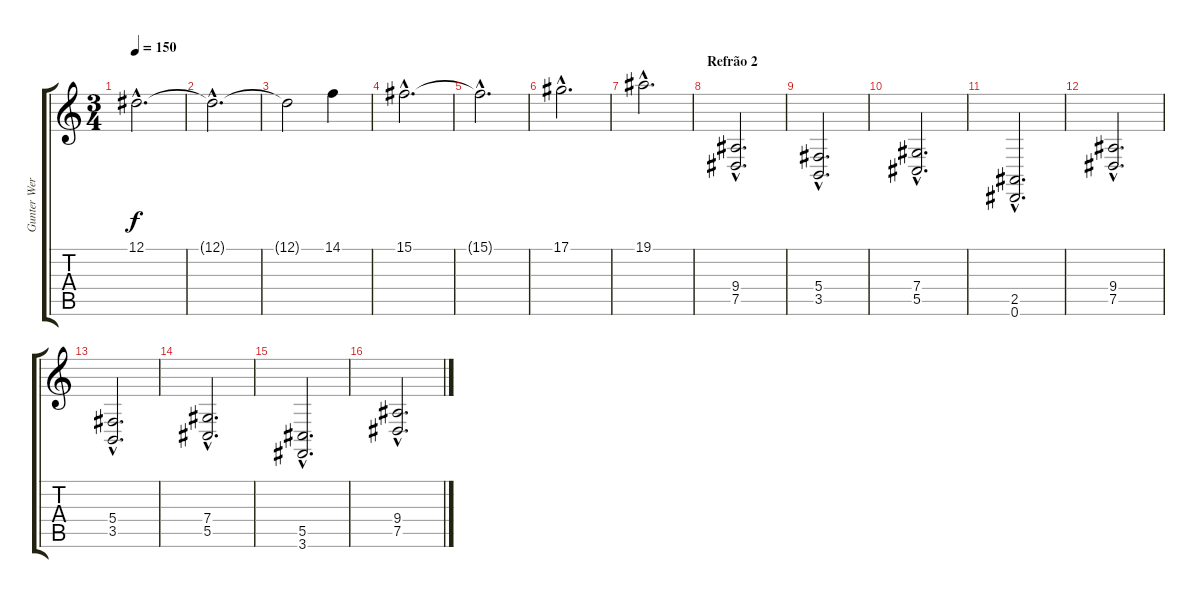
\track ("Gunter Werno" "Gunter Wer") {instrument brightacousticpiano}
\staff {score tabs}
\tuning (Eb4 Bb3 Gb3 Db3 Ab2 Eb2) {hide}
\ts (3 4)
\tempo 150
\clef g2
\ks c
12.1{hac t}.2{d dy f} |
12.1{hac t}.2{d} |
12.1{t}.2 14.1.4 |
15.1{hac}.2{d volume 9 instrument pad4choir} |
15.1{hac t}.2{d volume 10 instrument pad4choir} |
17.1{hac}.2{d volume 9 instrument pad4choir} |
19.1{hac}.2{d} |
\section ("" "Refrão 2")
(9.4{hac} 7.5{hac}).2{d instrument stringensemble1} |
(5.4{hac} 3.5{hac}).2{d} |
(7.4{hac} 5.5{hac}).2{d} |
(2.5{hac} 0.6{hac}).2{d} |
(9.4{hac} 7.5{hac}).2{d instrument stringensemble1} |
(5.4{hac} 3.5{hac}).2{d} |
(7.4{hac} 5.5{hac}).2{d} |
(5.5{hac} 3.6{hac}).2{d} |
(9.4{hac} 7.5{hac}).2{d instrument stringensemble1}
